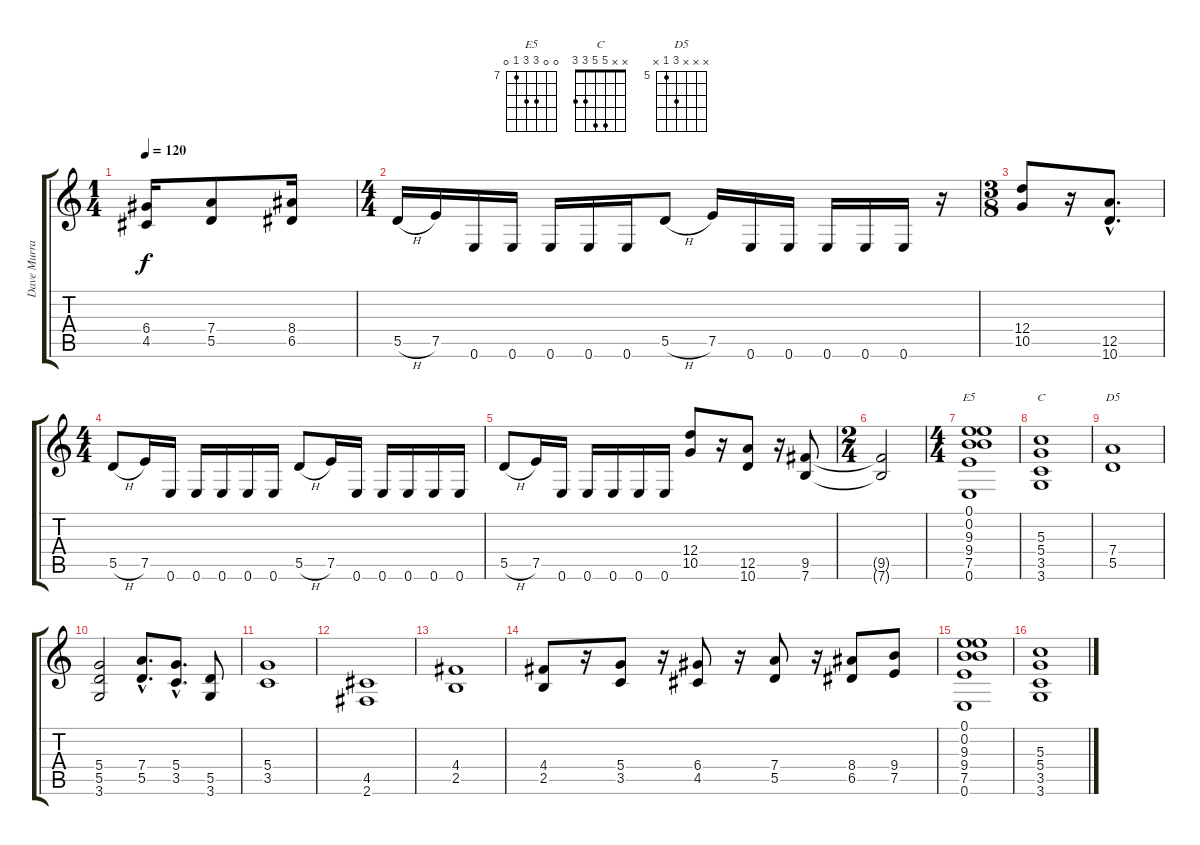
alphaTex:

\track ("Dave Murray" "Dave Murra") {instrument distortionguitar}
\staff {score tabs}
\tuning (E4 B3 G3 D3 A2 E2) {hide}
\chord ("E5" 0 0 9 9 7 0) {firstfret 7}
\chord ("C" x x 5 5 3 3)
\chord ("D5" x x x 7 5 x) {firstfret 5}
\ts (1 4)
\tempo 120
\clef g2
\ks c
(6.4{t} 4.5{t}).16{dy f} (7.4 5.5).8 (8.4 6.5).16 |
\ts (4 4)
5.5{h}.16 7.5.16 0.6.16 0.6.16 0.6.16 0.6.16 0.6.16 5.5{h}.8 7.5.16 0.6.16 0.6.16 0.6.16 0.6.16 0.6.16 r.16 |
\ts (3 8)
(12.4 10.5).8 r.16 (12.5{hac} 10.6{hac}).8{d} |
\ts (4 4)
5.5{h}.8 7.5.16 0.6.16 0.6.16 0.6.16 0.6.16 0.6.16 5.5{h}.8 7.5.16 0.6.16 0.6.16 0.6.16 0.6.16 0.6.16 |
5.5{h}.8 7.5.16 0.6.16 0.6.16 0.6.16 0.6.16 0.6.16 (12.4 10.5).8 r.16 (12.5 10.6).8 r.16 (9.5 7.6).8 |
\ts (2 4)
(9.5{t} 7.6{t}).2 |
\ts (4 4)
(0.1 0.2 9.3 9.4 7.5 0.6).1{ch "E5"} |
(5.3 5.4 3.5 3.6).1{ch "C"} |
(7.4 5.5).1{ch "D5"} |
(5.4 5.5 3.6).2 (7.4{hac} 5.5{hac}).8{d} (5.4{hac} 3.5{hac}).8{d} (5.5 3.6).8 |
(5.4 3.5).1 |
(4.5 2.6).1 |
(4.4 2.5).1 |
(4.4 2.5).8 r.16 (5.4 3.5).8 r.16 (6.4 4.5).8 r.16 (7.4 5.5).8 r.16 (8.4 6.5).8 (9.4 7.5).8 |
(0.1 0.2 9.3 9.4 7.5 0.6).1 |
(5.3 5.4 3.5 3.6).1
